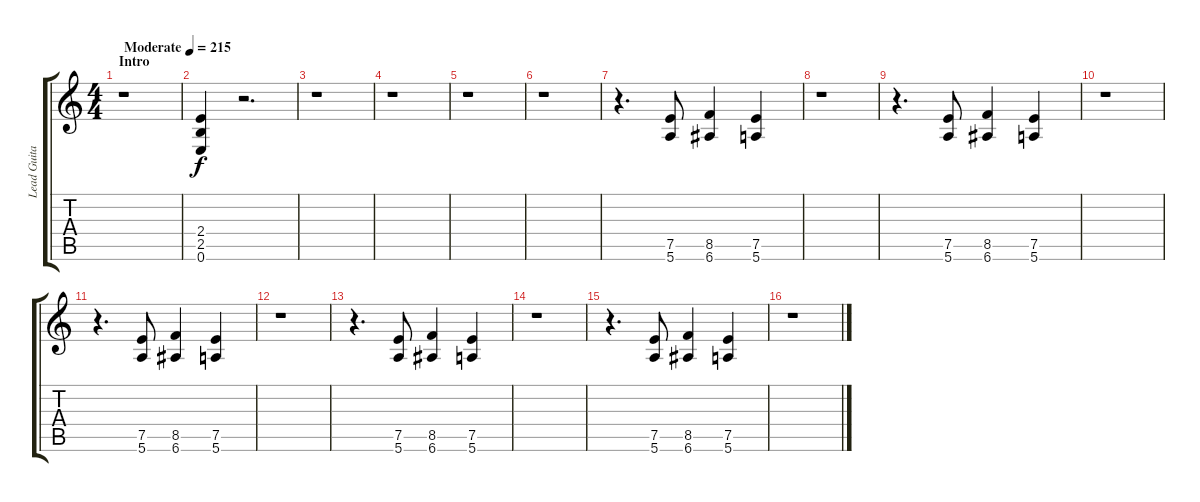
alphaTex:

\track ("Lead Guitar" "Lead Guita") {instrument distortionguitar}
\staff {score tabs}
\tuning (E4 B3 G3 D3 A2 E2) {hide}
\ts (4 4)
\section ("" "Intro")
\tempo (215 "Moderate")
\clef g2
\ks c
r.1{dy f instrument distortionguitar} |
(2.4 2.5 0.6).4 r.2{d} |
r.1 |
r.1 |
r.1 |
r.1 |
r.4{d} (7.5 5.6).8 (8.5 6.6).4 (7.5 5.6).4 |
r.1 |
r.4{d} (7.5 5.6).8 (8.5 6.6).4 (7.5 5.6).4 |
r.1 |
r.4{d} (7.5 5.6).8 (8.5 6.6).4 (7.5 5.6).4 |
r.1 |
r.4{d} (7.5 5.6).8 (8.5 6.6).4 (7.5 5.6).4 |
r.1 |
r.4{d} (7.5 5.6).8 (8.5 6.6).4 (7.5 5.6).4 |
r.1
